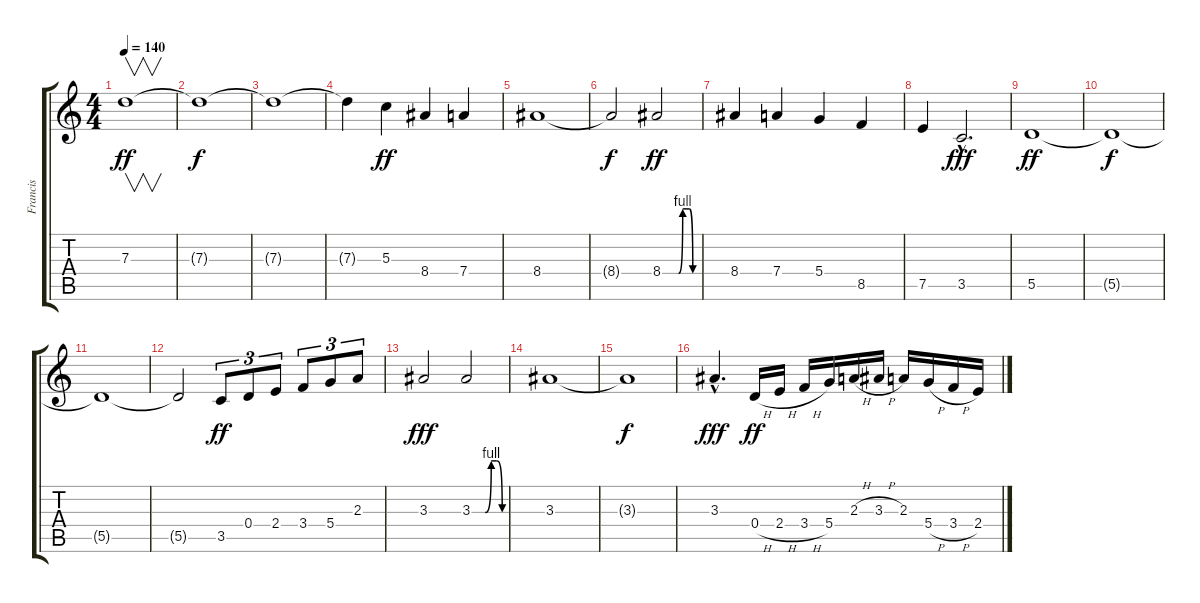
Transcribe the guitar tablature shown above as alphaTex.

\track ("Francis" "Francis") {instrument distortionguitar}
\staff {score tabs}
\tuning (E4 B3 G3 D3 A2 D2) {hide}
\ts (4 4)
\tempo 140
\clef g2
\ks c
7.3.1{v dy ff} |
7.3{t}.1{dy f} |
7.3{t}.1 |
7.3{t}.4 5.3.4{dy ff} 8.4.4 7.4.4 |
8.4.1 |
8.4{t}.2{dy f} 8.4{be (custom 0 0 27 0 34 4 45 4 51 0 60 0)}.2{dy ff} |
8.4.4 7.4.4 5.4.4 8.5.4 |
7.5.4 3.5{hac}.2{d dy fff} |
5.5.1{dy ff} |
5.5{t}.1{dy f} |
5.5{t}.1 |
5.5{t}.2 3.5.8{tu (3 2) dy ff} 0.4.8{tu (3 2)} 2.4.8{tu (3 2)} 3.4.8{tu (3 2)} 5.4.8{tu (3 2)} 2.3.8{tu (3 2)} |
3.3.2{dy fff} 3.3{be (custom 0 0 24 0 35 4 45 4 55 0 60 0)}.2 |
3.3.1 |
3.3{t}.1{dy f} |
3.3{hac}.4{d dy fff} 0.4{h}.16{dy ff} 2.4{h}.16 3.4{h}.16 5.4.16 2.3{h}.16 3.3{h}.16 2.3.16 5.4{h}.16 3.4{h}.16 2.4.16
